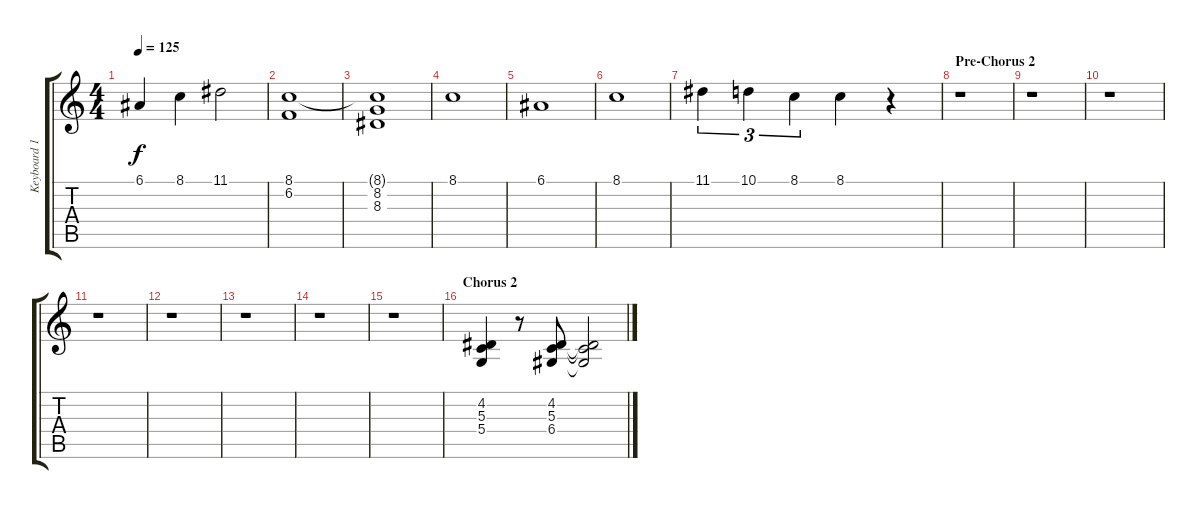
\track ("Keyboard 1" "Keyboard 1") {instrument synthstrings1}
\staff {score tabs}
\tuning (E4 B3 G3 D3 A2 E2) {hide}
\ts (4 4)
\tempo 125
\clef g2
\ks c
6.1.4{dy f} 8.1.4 11.1.2 |
(8.1 6.2).1 |
(8.1{t} 8.2 8.3).1 |
8.1.1 |
6.1.1 |
8.1.1 |
11.1.4{tu (3 2)} 10.1.4{tu (3 2)} 8.1.4{tu (3 2)} 8.1.4 r.4 |
\section ("" "Pre-Chorus 2")
r.1 |
r.1 |
r.1 |
r.1 |
r.1 |
r.1 |
r.1 |
r.1 |
\section ("" "Chorus 2")
(4.2 5.3 5.4).4 r.8 (4.2 5.3 6.4).8 (4.2{t} 5.3{t} 6.4{t}).2
